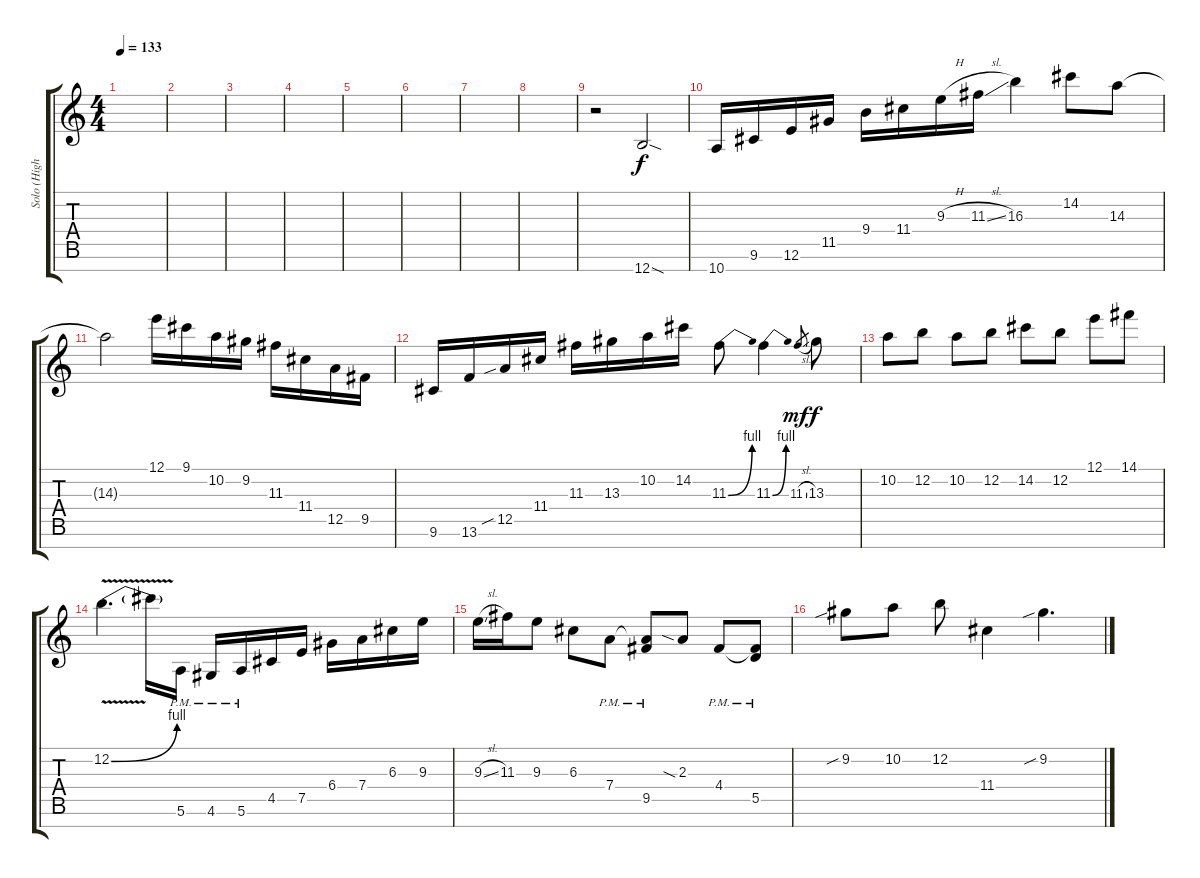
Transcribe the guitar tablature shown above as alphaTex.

\track ("Solo (High 7)" "Solo (High") {instrument overdrivenguitar}
\staff {score tabs}
\tuning (E4 B3 G3 D3 A2 E2 B1) {hide}
\ts (4 4)
\tempo 133
\clef g2
\ks c
|
|
|
|
|
|
|
|
r.2{volume 14 instrument overdrivenguitar} 12.7{sod}.2 |
10.7.16 9.6.16 12.6.16 11.5.16 9.4.16 11.4.16 9.3{h}.16 11.3{sl}.16 16.3.4 14.2.8 14.3.8 |
14.3{t}.2 12.1.16 9.1.16 10.2.16 9.2.16 11.3.16 11.4.16 12.5.16 9.5.16 |
9.6.16 13.6.16 12.5{sib}.16 11.4.16 11.3.16 13.3.16 10.2.16 14.2.16 11.3{be (bend 0 0 60 4)}.8 11.3{be (bend 0 0 60 4)}.4 11.3{sl}.8{gr dy mf} 13.3.8{dy f} |
10.2.8 12.2.8 10.2.8 12.2.8 14.2.8 12.2.8 12.1.8 14.1.8 |
12.2{be (bend 0 0 60 4) v}.4{d} 12.2{t}.16 5.6{pm}.16 4.6{pm}.16 5.6{pm}.16 4.5.16 7.5.16 6.4.16 7.4.16 6.3.16 9.3.16 |
9.3{sl}.16 11.3.16 9.3.8 6.3.8 7.4{pm}.8 (7.4{t} 9.5{pm}).8 2.3{sia}.8 4.4{pm}.8 (4.4{t} 5.5{pm}).8 |
9.2{sib}.8 10.2.8 12.2.8 11.4.4 9.2{sib}.4{d}
